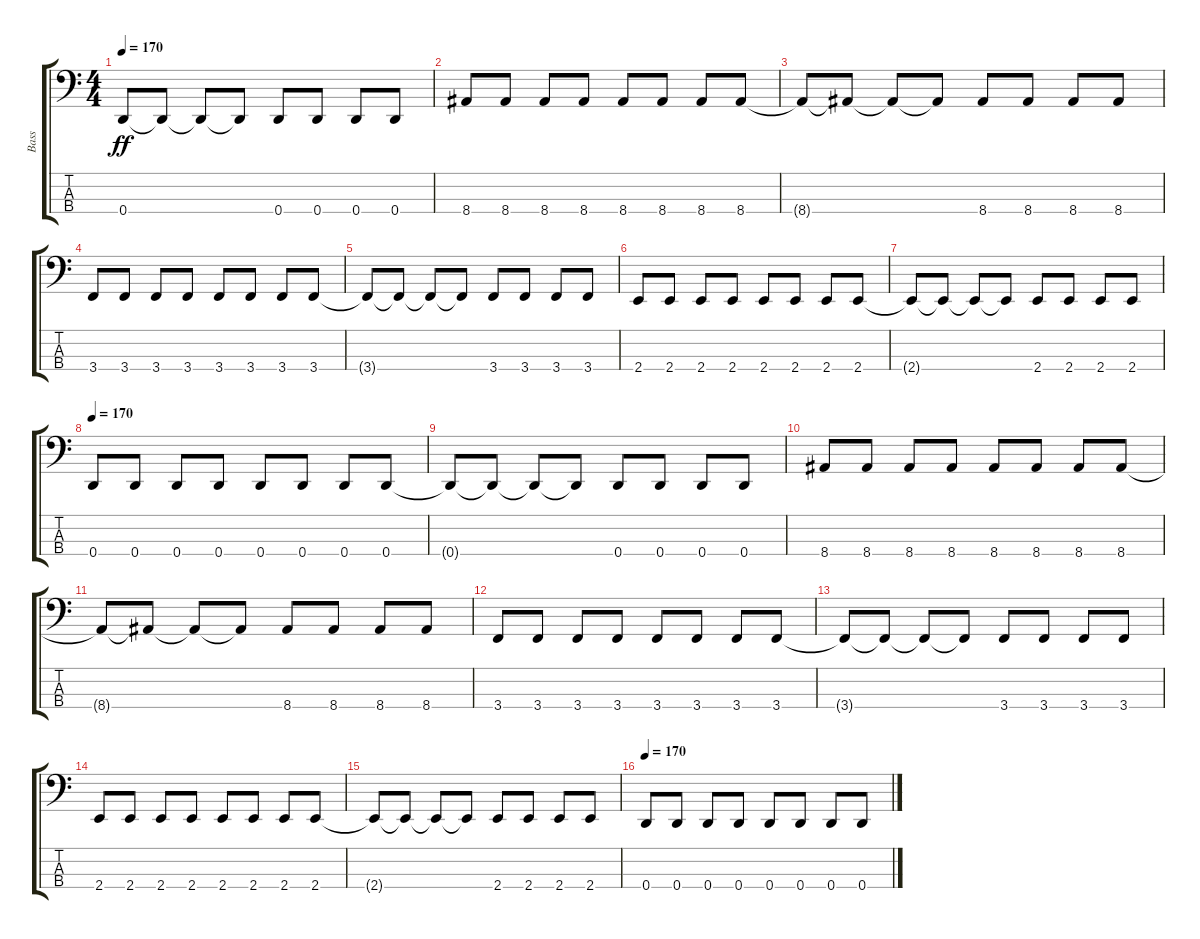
\track ("Bass" "Bass") {instrument electricbassfinger}
\staff {score tabs}
\tuning (G2 D2 A1 D1) {hide}
\ts (4 4)
\tempo 170
\clef f4
\ks c
0.4{t}.8{dy ff} 0.4{t}.8 0.4{t}.8 0.4{t}.8 0.4.8 0.4.8 0.4.8 0.4.8 |
8.4.8 8.4.8 8.4.8 8.4.8 8.4.8 8.4.8 8.4.8 8.4.8 |
8.4{t}.8 8.4{t}.8 8.4{t}.8 8.4{t}.8 8.4.8 8.4.8 8.4.8 8.4.8 |
3.4.8 3.4.8 3.4.8 3.4.8 3.4.8 3.4.8 3.4.8 3.4.8 |
3.4{t}.8 3.4{t}.8 3.4{t}.8 3.4{t}.8 3.4.8 3.4.8 3.4.8 3.4.8 |
2.4.8 2.4.8 2.4.8 2.4.8 2.4.8 2.4.8 2.4.8 2.4.8 |
2.4{t}.8 2.4{t}.8 2.4{t}.8 2.4{t}.8 2.4.8 2.4.8 2.4.8 2.4.8 |
\tempo 170
0.4.8 0.4.8 0.4.8 0.4.8 0.4.8 0.4.8 0.4.8 0.4.8 |
0.4{t}.8 0.4{t}.8 0.4{t}.8 0.4{t}.8 0.4.8 0.4.8 0.4.8 0.4.8 |
8.4.8 8.4.8 8.4.8 8.4.8 8.4.8 8.4.8 8.4.8 8.4.8 |
8.4{t}.8 8.4{t}.8 8.4{t}.8 8.4{t}.8 8.4.8 8.4.8 8.4.8 8.4.8 |
3.4.8 3.4.8 3.4.8 3.4.8 3.4.8 3.4.8 3.4.8 3.4.8 |
3.4{t}.8 3.4{t}.8 3.4{t}.8 3.4{t}.8 3.4.8 3.4.8 3.4.8 3.4.8 |
2.4.8 2.4.8 2.4.8 2.4.8 2.4.8 2.4.8 2.4.8 2.4.8 |
2.4{t}.8 2.4{t}.8 2.4{t}.8 2.4{t}.8 2.4.8 2.4.8 2.4.8 2.4.8 |
\tempo 170
0.4.8 0.4.8 0.4.8 0.4.8 0.4.8 0.4.8 0.4.8 0.4.8
